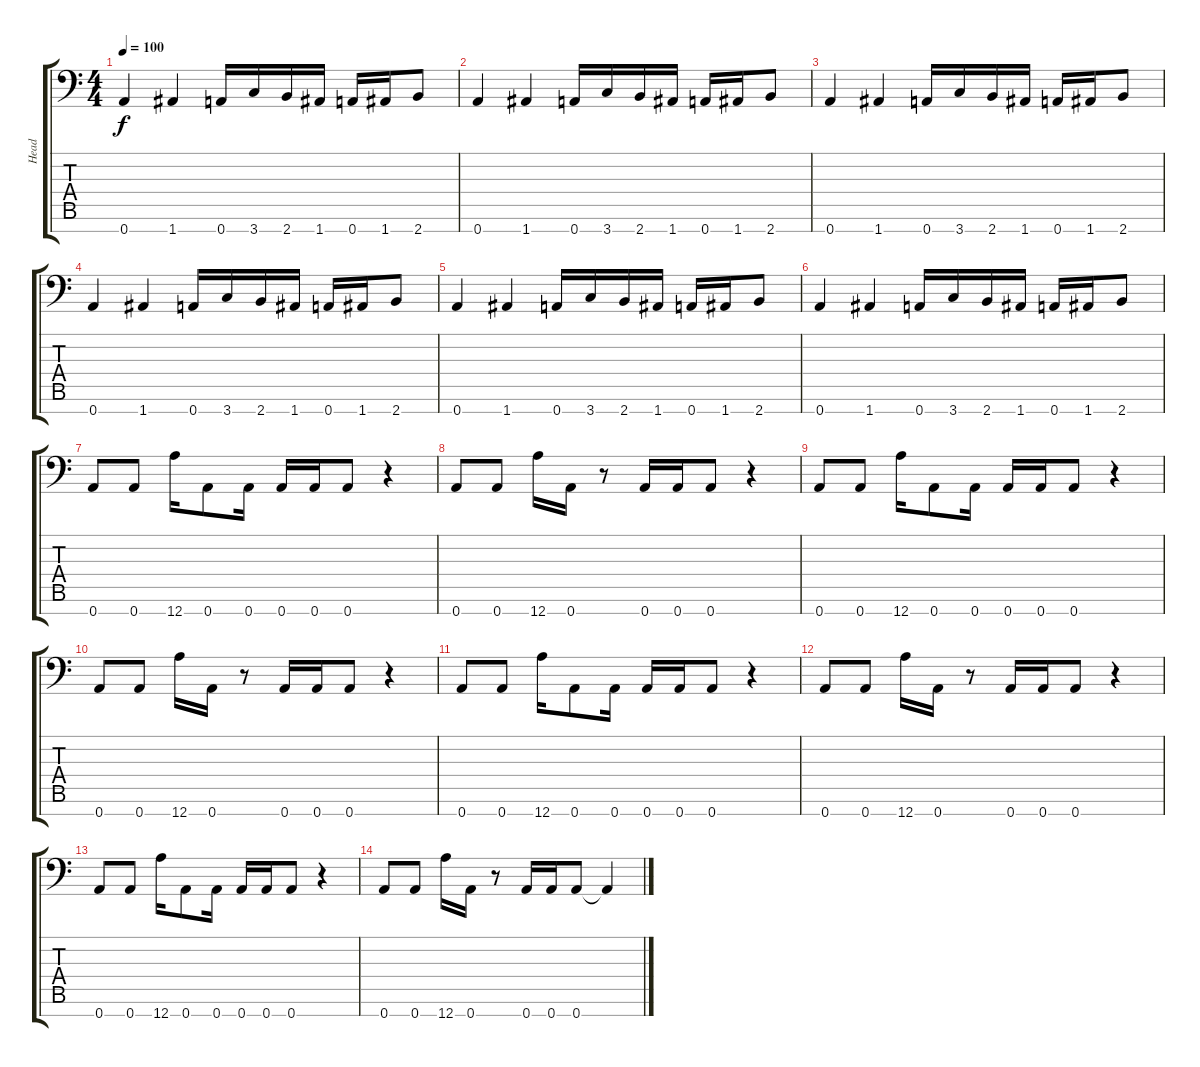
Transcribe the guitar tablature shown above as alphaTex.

\track ("Head" "Head") {instrument overdrivenguitar}
\staff {score tabs}
\tuning (D4 A3 F3 C3 G2 D2 A1) {hide}
\ts (4 4)
\tempo 100
\clef f4
\ks c
0.7.4{dy f} 1.7.4 0.7.16 3.7.16 2.7.16 1.7.16 0.7.16 1.7.16 2.7.8 |
0.7.4 1.7.4 0.7.16 3.7.16 2.7.16 1.7.16 0.7.16 1.7.16 2.7.8 |
0.7.4 1.7.4 0.7.16 3.7.16 2.7.16 1.7.16 0.7.16 1.7.16 2.7.8 |
0.7.4 1.7.4 0.7.16 3.7.16 2.7.16 1.7.16 0.7.16 1.7.16 2.7.8 |
0.7.4 1.7.4 0.7.16 3.7.16 2.7.16 1.7.16 0.7.16 1.7.16 2.7.8 |
0.7.4 1.7.4 0.7.16 3.7.16 2.7.16 1.7.16 0.7.16 1.7.16 2.7.8 |
0.7.8 0.7.8 12.7.16 0.7.8 0.7.16 0.7.16 0.7.16 0.7.8 r.4 |
0.7.8 0.7.8 12.7.16 0.7.16 r.8 0.7.16 0.7.16 0.7.8 r.4 |
0.7.8 0.7.8 12.7.16 0.7.8 0.7.16 0.7.16 0.7.16 0.7.8 r.4 |
0.7.8 0.7.8 12.7.16 0.7.16 r.8 0.7.16 0.7.16 0.7.8 r.4 |
0.7.8 0.7.8 12.7.16 0.7.8 0.7.16 0.7.16 0.7.16 0.7.8 r.4 |
0.7.8 0.7.8 12.7.16 0.7.16 r.8 0.7.16 0.7.16 0.7.8 r.4 |
0.7.8 0.7.8 12.7.16 0.7.8 0.7.16 0.7.16 0.7.16 0.7.8 r.4 |
0.7.8 0.7.8 12.7.16 0.7.16 r.8 0.7.16 0.7.16 0.7.8 0.7{t}.4
